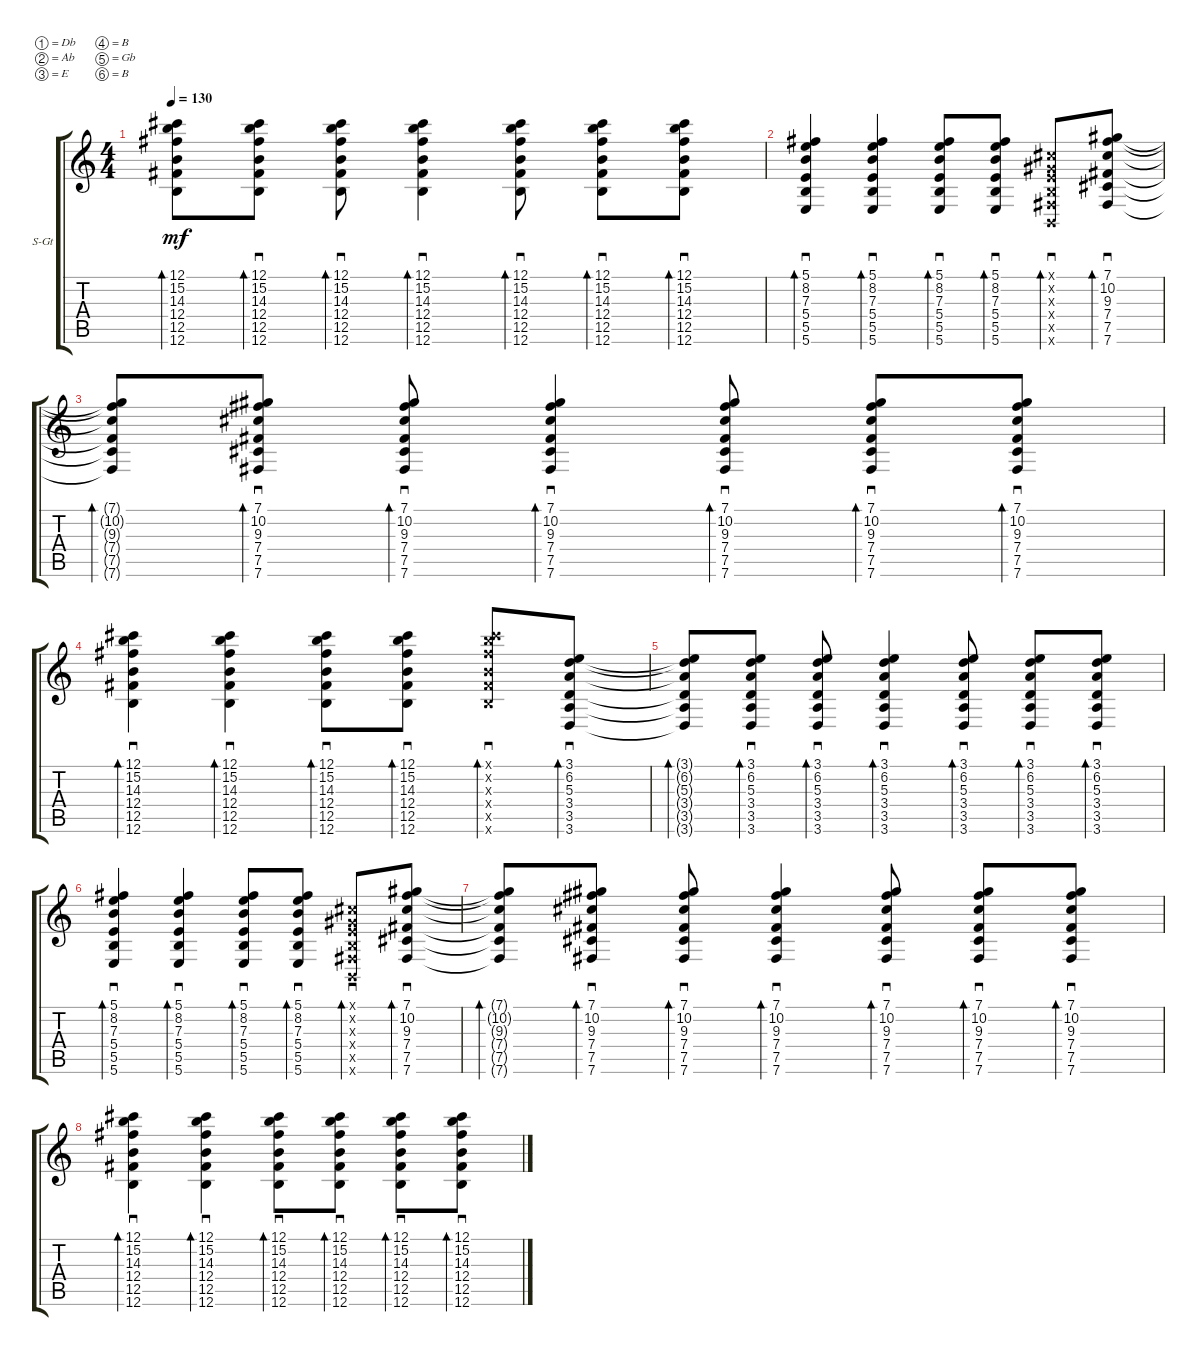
\defaultSystemsLayout 4
\bracketExtendMode groupsimilarinstruments
\firstSystemTrackNameOrientation horizontal
\otherSystemsTrackNameOrientation horizontal
\track ("GTR 2" "S-Gt") {instrument acousticguitarsteel}
\staff {score tabs}
\tuning (Db4 Ab3 E3 B2 Gb2 B1)
\ts (4 4)
\tempo 130
\clef g2
\scale
0.333333
\ks c
(12.6{t} 12.5{t} 12.4{t} 14.3{t} 15.2{t} 12.1{t}).8{bd 64 dy mf} (12.6 12.5 12.4 14.3 15.2 12.1).8{sd bd 64} (12.6 12.5 12.4 14.3 15.2 12.1).8{sd bd 64} (12.6 12.5 12.4 14.3 15.2 12.1).4{sd bd 64} (12.6 12.5 12.4 14.3 15.2 12.1).8{sd bd 64} (12.6 12.5 12.4 14.3 15.2 12.1).8{sd bd 64} (12.6 12.5 12.4 14.3 15.2 12.1).8{sd bd 64} |
\scale
0.333333 (5.6 5.5 5.4 7.3 8.2 5.1).4{sd bd 64} (5.6 5.5 5.4 7.3 8.2 5.1).4{sd bd 64} (5.6 5.5 5.4 7.3 8.2 5.1).8{sd bd 64} (5.6 5.5 5.4 7.3 8.2 5.1).8{sd bd 64} (0.6{x} 0.5{x} 0.4{x} 0.3{x} 0.2{x} 0.1{x}).8{sd bd 64} (7.6 7.5 7.4 9.3 10.2 7.1).8{sd bd 64} |
\scale
0.333333 (7.6{t} 7.5{t} 7.4{t} 9.3{t} 10.2{t} 7.1{t}).8{bd 64} (7.6 7.5 7.4 9.3 10.2 7.1).8{sd bd 64} (7.6 7.5 7.4 9.3 10.2 7.1).8{sd bd 64} (7.6 7.5 7.4 9.3 10.2 7.1).4{sd bd 64} (7.6 7.5 7.4 9.3 10.2 7.1).8{sd bd 64} (7.6 7.5 7.4 9.3 10.2 7.1).8{sd bd 64} (7.6 7.5 7.4 9.3 10.2 7.1).8{sd bd 64} |
\scale
0.333333 (12.6 12.5 12.4 14.3 15.2 12.1).4{sd bd 64} (12.6 12.5 12.4 14.3 15.2 12.1).4{sd bd 64} (12.6 12.5 12.4 14.3 15.2 12.1).8{sd bd 64} (12.6 12.5 12.4 14.3 15.2 12.1).8{sd bd 64} (12.6{x} 12.5{x} 12.4{x} 14.3{x} 15.2{x} 12.1{x}).8{sd bd 64} (3.6 3.5 3.4 5.3 6.2 3.1).8{sd bd 64} |
\scale
0.333333 (3.6{t} 3.5{t} 3.4{t} 5.3{t} 6.2{t} 3.1{t}).8{bd 64} (3.6 3.5 3.4 5.3 6.2 3.1).8{sd bd 64} (3.6 3.5 3.4 5.3 6.2 3.1).8{sd bd 64} (3.6 3.5 3.4 5.3 6.2 3.1).4{sd bd 64} (3.6 3.5 3.4 5.3 6.2 3.1).8{sd bd 64} (3.6 3.5 3.4 5.3 6.2 3.1).8{sd bd 64} (3.6 3.5 3.4 5.3 6.2 3.1).8{sd bd 64} |
\scale
0.333333 (5.6 5.5 5.4 7.3 8.2 5.1).4{sd bd 64} (5.6 5.5 5.4 7.3 8.2 5.1).4{sd bd 64} (5.6 5.5 5.4 7.3 8.2 5.1).8{sd bd 64} (5.6 5.5 5.4 7.3 8.2 5.1).8{sd bd 64} (0.6{x} 0.5{x} 0.4{x} 0.3{x} 0.2{x} 0.1{x}).8{sd bd 64} (7.6 7.5 7.4 9.3 10.2 7.1).8{sd bd 64} |
\scale
0.333333 (7.6{t} 7.5{t} 7.4{t} 9.3{t} 10.2{t} 7.1{t}).8{bd 64} (7.6 7.5 7.4 9.3 10.2 7.1).8{sd bd 64} (7.6 7.5 7.4 9.3 10.2 7.1).8{sd bd 64} (7.6 7.5 7.4 9.3 10.2 7.1).4{sd bd 64} (7.6 7.5 7.4 9.3 10.2 7.1).8{sd bd 64} (7.6 7.5 7.4 9.3 10.2 7.1).8{sd bd 64} (7.6 7.5 7.4 9.3 10.2 7.1).8{sd bd 64} |
\scale
0.333333 (12.6 12.5 12.4 14.3 15.2 12.1).4{sd bd 64} (12.6 12.5 12.4 14.3 15.2 12.1).4{sd bd 64} (12.6 12.5 12.4 14.3 15.2 12.1).8{sd bd 64} (12.6 12.5 12.4 14.3 15.2 12.1).8{sd bd 64} (12.6 12.5 12.4 14.3 15.2 12.1).8{sd bd 64} (12.6 12.5 12.4 14.3 15.2 12.1).8{sd bd 64}
